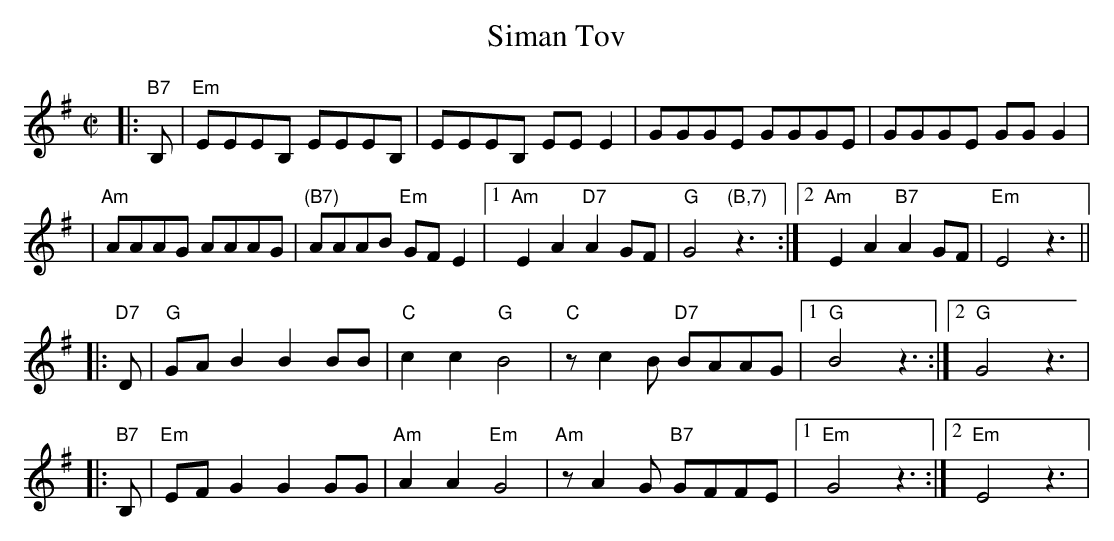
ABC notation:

X:1
T: Siman Tov
M: C|
L: 1/8
K: Em
|: "B7"B, \
| "Em"EEEB, EEEB, | EEEB, EEE2 | GGGE GGGE | GGGE GGG2 |
| "Am"AAAG AAAG | "(B7)"AAAB "Em"GFE2 |1 "Am"E2A2 "D7"A2GF | "G"G4 "(B,7)"z3:|2 "Am"E2A2 "B7"A2GF | "Em"E4 z3||
|: "D7"D \
| "G"GAB2 B2BB | "C"c2c2 "G"B4 | "C"zc2B "D7"BAAG |1 "G"B4 z3:|2 "G"G4 z3|
|: "B7"B, \
| "Em"EFG2 G2GG | "Am"A2A2 "Em"G4 | "Am"zA2G "B7"GFFE |1 "Em"G4 z3:|2 "Em"E4 z3|
